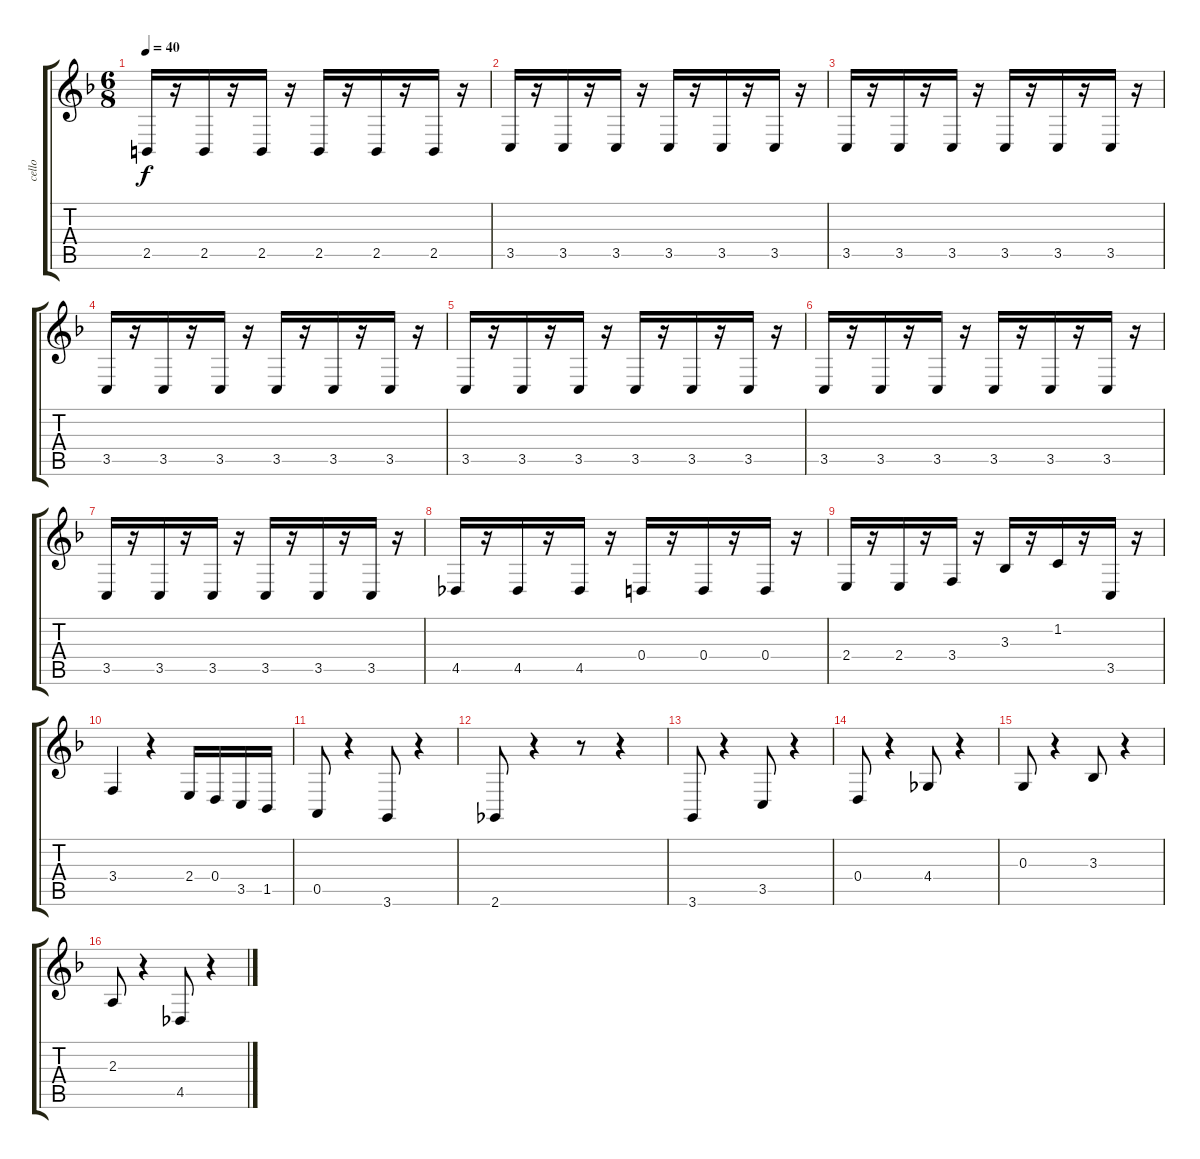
\track ("cello" "cello") {instrument cello}
\staff {score tabs}
\tuning (E4 B3 G3 D3 A2 E2) {hide}
\ts (6 8)
\tempo 40
\clef g2
\ks dminor
2.5.16{dy f} r.16 2.5.16 r.16 2.5.16 r.16 2.5.16 r.16 2.5.16 r.16 2.5.16 r.16 |
3.5.16 r.16 3.5.16 r.16 3.5.16 r.16 3.5.16 r.16 3.5.16 r.16 3.5.16 r.16 |
3.5.16 r.16 3.5.16 r.16 3.5.16 r.16 3.5.16 r.16 3.5.16 r.16 3.5.16 r.16 |
3.5.16 r.16 3.5.16 r.16 3.5.16 r.16 3.5.16 r.16 3.5.16 r.16 3.5.16 r.16 |
3.5.16 r.16 3.5.16 r.16 3.5.16 r.16 3.5.16 r.16 3.5.16 r.16 3.5.16 r.16 |
3.5.16 r.16 3.5.16 r.16 3.5.16 r.16 3.5.16 r.16 3.5.16 r.16 3.5.16 r.16 |
3.5.16 r.16 3.5.16 r.16 3.5.16 r.16 3.5.16 r.16 3.5.16 r.16 3.5.16 r.16 |
4.5.16 r.16 4.5.16 r.16 4.5.16 r.16 0.4.16 r.16 0.4.16 r.16 0.4.16 r.16 |
2.4.16 r.16 2.4.16 r.16 3.4.16 r.16 3.3.16 r.16 1.2.16 r.16 3.5.16 r.16 |
3.4.4 r.4 2.4.16 0.4.16 3.5.16 1.5.16 |
0.5.8 r.4 3.6.8 r.4 |
2.6.8 r.4 r.8 r.4 |
3.6.8 r.4 3.5.8 r.4 |
0.4.8 r.4 4.4.8 r.4 |
0.3.8 r.4 3.3.8 r.4 |
2.3.8 r.4 4.5.8 r.4
